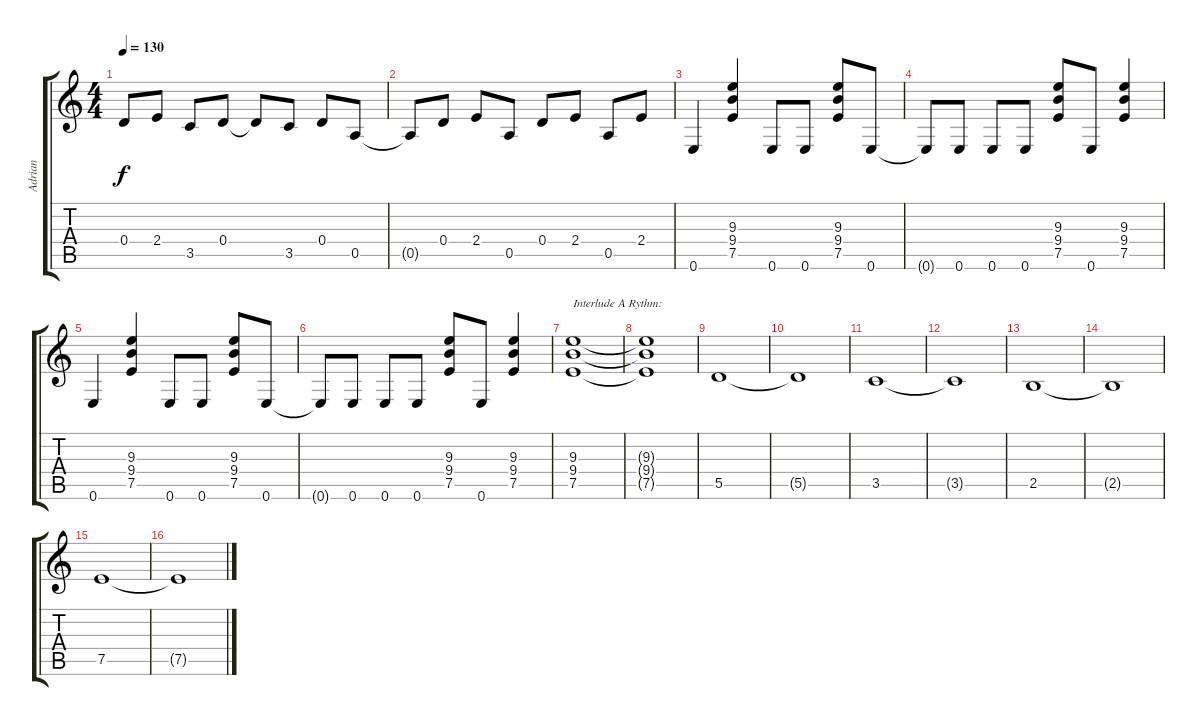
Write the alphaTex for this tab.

\track ("Adrian" "Adrian") {instrument distortionguitar}
\staff {score tabs}
\tuning (E4 B3 G3 D3 A2 E2) {hide}
\ts (4 4)
\tempo 130
\clef g2
\ks c
0.4.8{dy f} 2.4.8 3.5.8 0.4.8 0.4{t}.8 3.5.8 0.4.8 0.5.8 |
0.5{t}.8 0.4.8 2.4.8 0.5.8 0.4.8 2.4.8 0.5.8 2.4.8 |
0.6.4{volume 10} (9.3 9.4 7.5).4 0.6.8 0.6.8 (9.3 9.4 7.5).8 0.6.8 |
0.6{t}.8 0.6.8 0.6.8 0.6.8 (9.3 9.4 7.5).8 0.6.8 (9.3 9.4 7.5).4 |
0.6.4 (9.3 9.4 7.5).4 0.6.8 0.6.8 (9.3 9.4 7.5).8 0.6.8 |
0.6{t}.8 0.6.8 0.6.8 0.6.8 (9.3 9.4 7.5).8 0.6.8 (9.3 9.4 7.5).4 |
(9.3 9.4 7.5).1{txt "Interlude A Rythm:"} |
(9.3{t} 9.4{t} 7.5{t}).1 |
5.5.1 |
5.5{t}.1 |
3.5.1 |
3.5{t}.1 |
2.5.1 |
2.5{t}.1 |
7.5.1 |
7.5{t}.1
